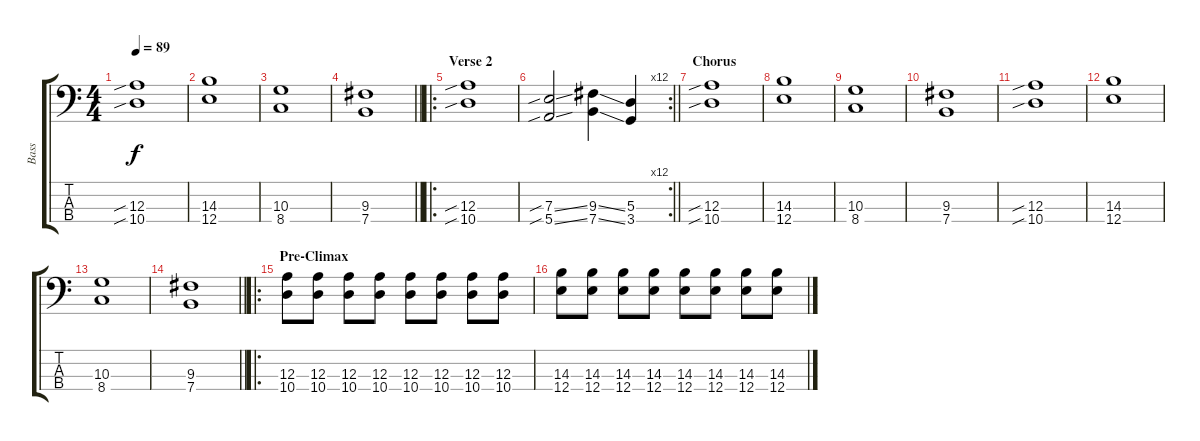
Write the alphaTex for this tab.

\track ("Bass" "Bass") {instrument electricbassfinger}
\staff {score tabs}
\tuning (G2 D2 A1 E1) {hide}
\ts (4 4)
\tempo 89
\clef f4
\ks c
(12.3{sib} 10.4{sib}).1{dy f} |
(14.3 12.4).1 |
(10.3 8.4).1 |
\barLineRight lightlight
(9.3 7.4).1 |
\ro
\section ("" "Verse 2")
(12.3{sib} 10.4{sib}).1 |
\rc 12
\barLineRight lightlight
(7.3{sib ss} 5.4{sib ss}).2 (9.3{ss} 7.4{ss}).4 (5.3 3.4).4 |
\section ("" "Chorus")
(12.3{sib} 10.4{sib}).1 |
(14.3 12.4).1 |
(10.3 8.4).1 |
(9.3 7.4).1 |
(12.3{sib} 10.4{sib}).1 |
(14.3 12.4).1 |
(10.3 8.4).1 |
\barLineRight lightlight
(9.3 7.4).1 |
\ro
\section ("" "Pre-Climax")
(12.3 10.4).8 (12.3 10.4).8 (12.3 10.4).8 (12.3 10.4).8 (12.3 10.4).8 (12.3 10.4).8 (12.3 10.4).8 (12.3 10.4).8 |
(14.3 12.4).8 (14.3 12.4).8 (14.3 12.4).8 (14.3 12.4).8 (14.3 12.4).8 (14.3 12.4).8 (14.3 12.4).8 (14.3 12.4).8
